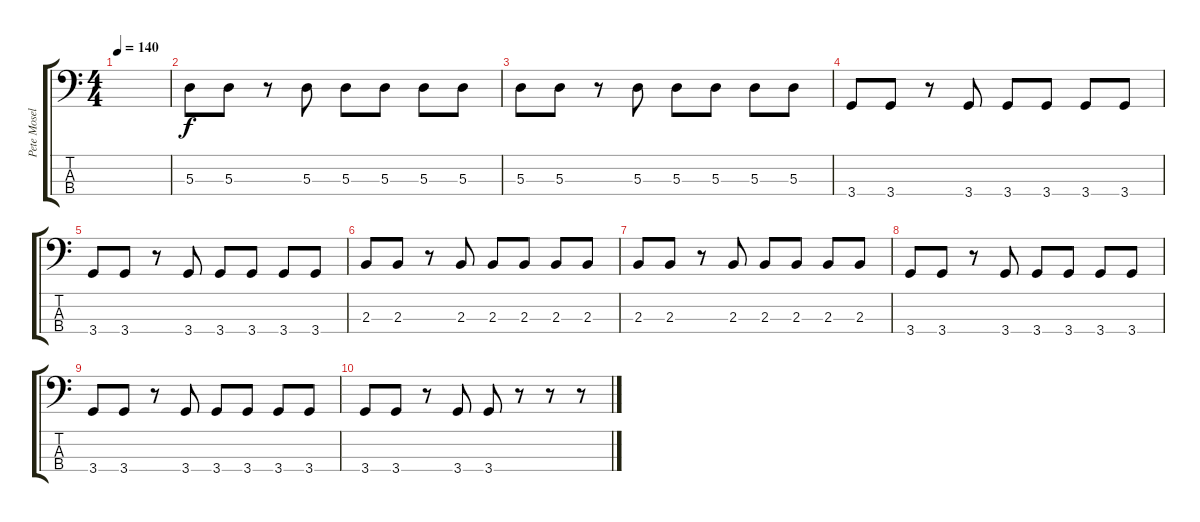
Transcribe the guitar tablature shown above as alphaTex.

\track ("Pete Mosely Bass" "Pete Mosel") {instrument electricbassfinger}
\staff {score tabs}
\tuning (G2 D2 A1 E1) {hide}
\ts (4 4)
\tempo 140
\clef f4
\ks c
|
5.3.8 5.3.8 r.8 5.3.8 5.3.8 5.3.8 5.3.8 5.3.8 |
5.3.8 5.3.8 r.8 5.3.8 5.3.8 5.3.8 5.3.8 5.3.8 |
3.4.8 3.4.8 r.8 3.4.8 3.4.8 3.4.8 3.4.8 3.4.8 |
3.4.8 3.4.8 r.8 3.4.8 3.4.8 3.4.8 3.4.8 3.4.8 |
2.3.8 2.3.8 r.8 2.3.8 2.3.8 2.3.8 2.3.8 2.3.8 |
2.3.8 2.3.8 r.8 2.3.8 2.3.8 2.3.8 2.3.8 2.3.8 |
3.4.8 3.4.8 r.8 3.4.8 3.4.8 3.4.8 3.4.8 3.4.8 |
3.4.8 3.4.8 r.8 3.4.8 3.4.8 3.4.8 3.4.8 3.4.8 |
3.4.8 3.4.8 r.8 3.4.8 3.4.8 r.8 r.8 r.8
